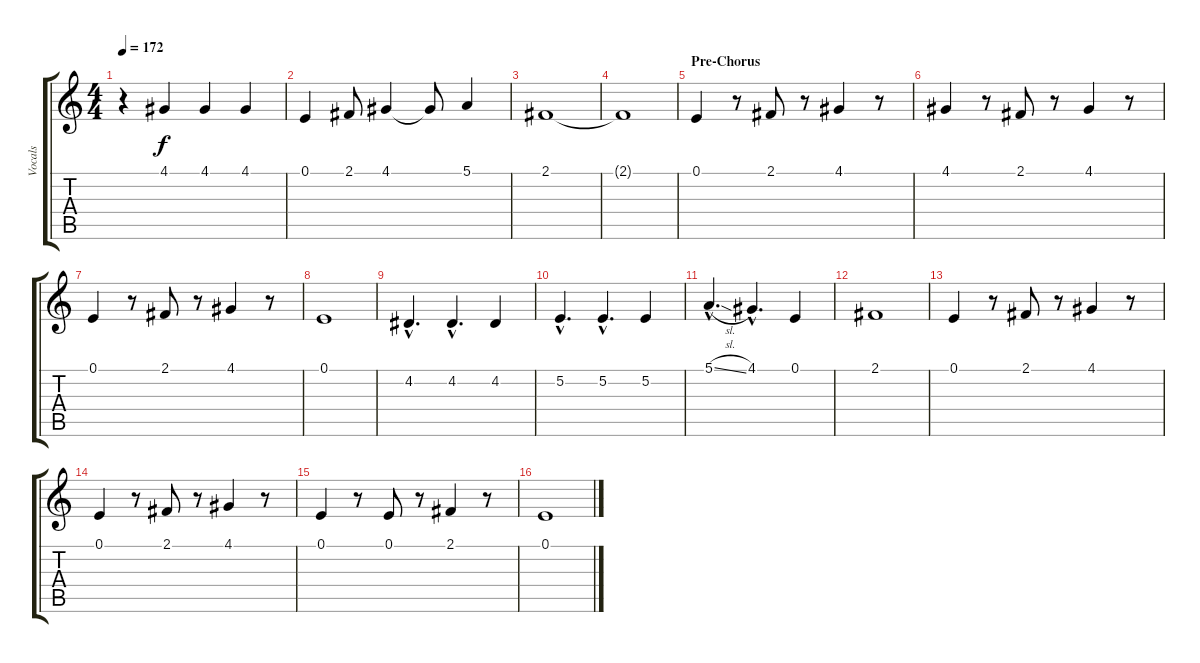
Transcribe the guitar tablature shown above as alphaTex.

\track ("Vocals" "Vocals") {instrument lead2sawtooth}
\staff {score tabs}
\tuning (E4 B3 G3 D3 A2 E2) {hide}
\ts (4 4)
\tempo 172
\clef g2
\ks c
r.4{dy f} 4.1.4 4.1.4 4.1.4 |
0.1.4 2.1.8 4.1.4 4.1{t}.8 5.1.4 |
2.1.1 |
2.1{t}.1 |
\section ("" "Pre-Chorus")
0.1.4 r.8 2.1.8 r.8 4.1.4 r.8 |
4.1.4 r.8 2.1.8 r.8 4.1.4 r.8 |
0.1.4 r.8 2.1.8 r.8 4.1.4 r.8 |
0.1.1 |
4.2{hac}.4{d} 4.2{hac}.4{d} 4.2.4 |
5.2{hac}.4{d} 5.2{hac}.4{d} 5.2.4 |
5.1{sl hac}.4{d} 4.1{hac}.4{d} 0.1.4 |
2.1.1 |
0.1.4 r.8 2.1.8 r.8 4.1.4 r.8 |
0.1.4 r.8 2.1.8 r.8 4.1.4 r.8 |
0.1.4 r.8 0.1.8 r.8 2.1.4 r.8 |
0.1.1
